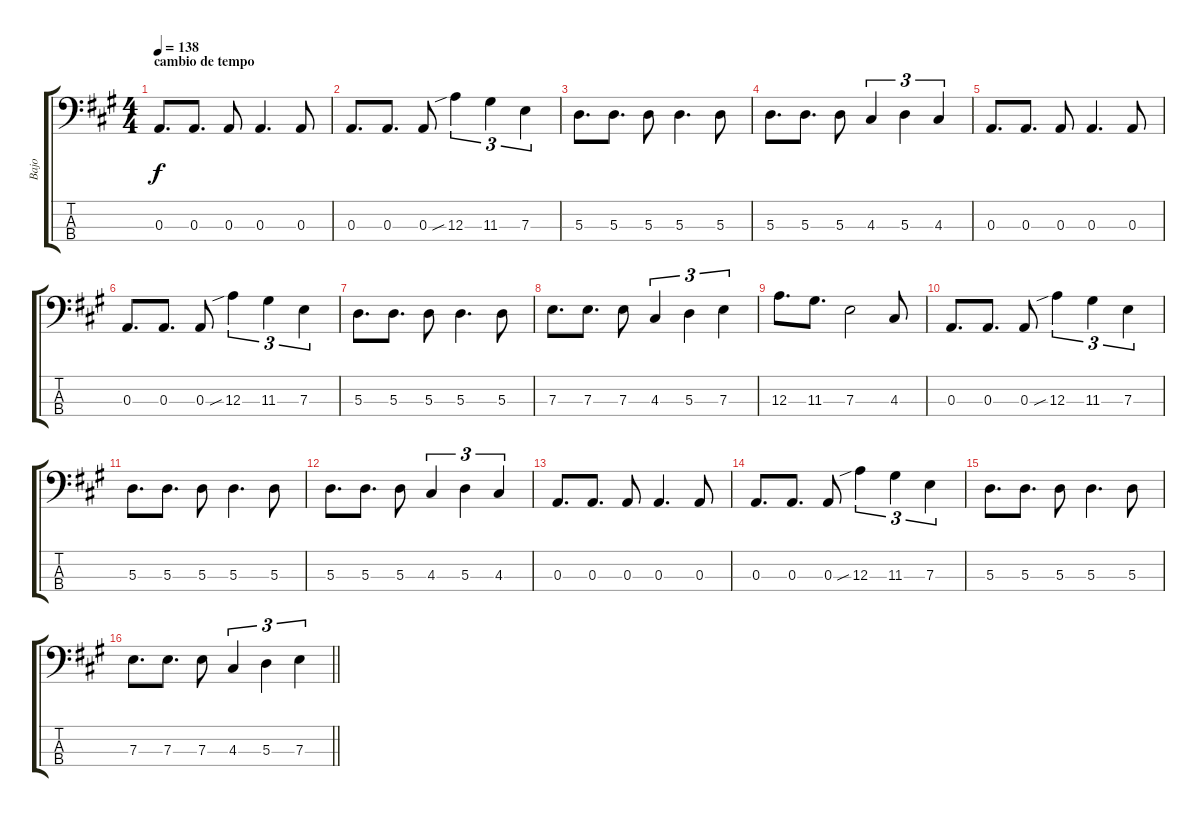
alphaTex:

\track ("Bajo" "Bajo") {instrument electricbassfinger}
\staff {score tabs}
\tuning (G2 D2 A1 E1) {hide}
\ts (4 4)
\section ("" "cambio de tempo")
\tempo 138
\clef f4
\ks a
0.3.8{d dy f} 0.3.8{d} 0.3.8 0.3.4{d} 0.3.8 |
0.3.8{d} 0.3.8{d} 0.3.8 12.3{sib}.4{tu (3 2)} 11.3.4{tu (3 2)} 7.3.4{tu (3 2)} |
5.3.8{d} 5.3.8{d} 5.3.8 5.3.4{d} 5.3.8 |
5.3.8{d} 5.3.8{d} 5.3.8 4.3.4{tu (3 2)} 5.3.4{tu (3 2)} 4.3.4{tu (3 2)} |
0.3.8{d} 0.3.8{d} 0.3.8 0.3.4{d} 0.3.8 |
0.3.8{d} 0.3.8{d} 0.3.8 12.3{sib}.4{tu (3 2)} 11.3.4{tu (3 2)} 7.3.4{tu (3 2)} |
5.3.8{d} 5.3.8{d} 5.3.8 5.3.4{d} 5.3.8 |
7.3.8{d} 7.3.8{d} 7.3.8 4.3.4{tu (3 2)} 5.3.4{tu (3 2)} 7.3.4{tu (3 2)} |
12.3.8{d} 11.3.8{d} 7.3.2 4.3.8 |
0.3.8{d} 0.3.8{d} 0.3.8 12.3{sib}.4{tu (3 2)} 11.3.4{tu (3 2)} 7.3.4{tu (3 2)} |
5.3.8{d} 5.3.8{d} 5.3.8 5.3.4{d} 5.3.8 |
5.3.8{d} 5.3.8{d} 5.3.8 4.3.4{tu (3 2)} 5.3.4{tu (3 2)} 4.3.4{tu (3 2)} |
0.3.8{d} 0.3.8{d} 0.3.8 0.3.4{d} 0.3.8 |
0.3.8{d} 0.3.8{d} 0.3.8 12.3{sib}.4{tu (3 2)} 11.3.4{tu (3 2)} 7.3.4{tu (3 2)} |
5.3.8{d} 5.3.8{d} 5.3.8 5.3.4{d} 5.3.8 |
\barLineRight lightlight
7.3.8{d} 7.3.8{d} 7.3.8 4.3.4{tu (3 2)} 5.3.4{tu (3 2)} 7.3.4{tu (3 2)}
